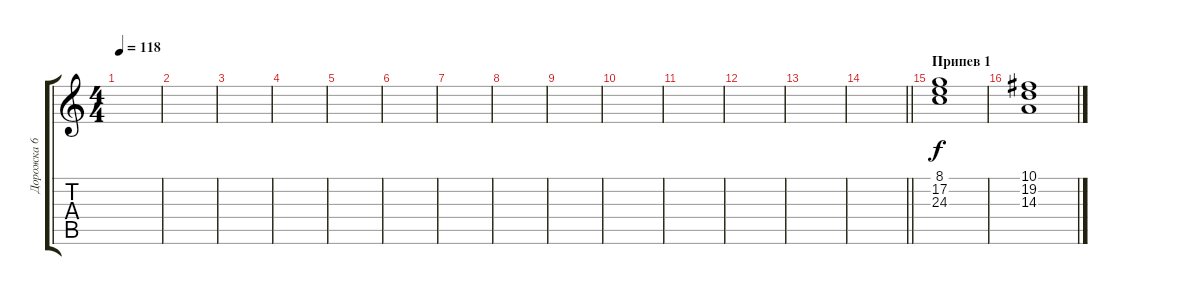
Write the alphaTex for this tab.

\track ("Дорожка 6" "Дорожка 6") {instrument fx7echoes}
\staff {score tabs}
\tuning (E4 B3 G3 D3 A2 E2) {hide}
\ts (4 4)
\tempo 118
\clef g2
\ks c
|
|
|
|
|
|
|
|
|
|
|
|
|
\barLineRight lightlight
|
\section ("" "Припев 1")
(8.1 17.2 24.3).1 |
(10.1 19.2 14.3).1
